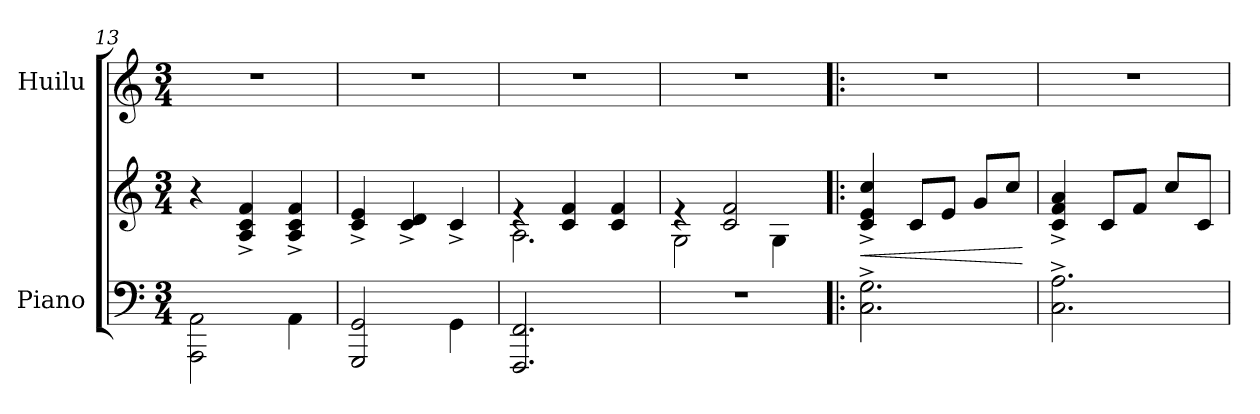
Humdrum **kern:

**kern	**kern	**dynam	**kern
*part2	*part2	*part2	*part1
*staff3	*staff2	*staff2/3	*staff1
*I"Piano	*	*	*I"Huilu
*I'Pno	*	*	*
!!LO:LB:g=z
*clefF4	*clefG2	*	*clefG2
*k[]	*k[]	*	*k[]
*M3/4	*M3/4	*	*M3/4
=13	=13	=13	=13
2AAA\ 2AA\	4r	.	2.r
.	4A/^ 4c/^ 4f/^	.	.
4AA\	4A/^ 4c/^ 4f/^	.	.
=14	=14	=14	=14
2GGG/ 2GG/	4c/^ 4e/^	.	2.r
.	4c/^ 4d/^	.	.
4GG\	4c^/	.	.
=15	=15	=15	=15
*	*^	*	*
2.FFF/ 2.FF/	4re	2.A\	.	2.r
.	4c/ 4f/	.	.	.
.	4c/ 4f/	.	.	.
=16	=16	=16	=16	=16
2.r	4re	2G\	.	2.r
.	2c/ 2f/	.	.	.
.	.	4G\	.	.
=17!|:	=17!|:	=17!|:	=17!|:	=17!|:
!	!	!	!LO:HP:b	!
*	*v	*v	*	*
2.C\^ 2.G\^	4c/^ 4e/^ 4cc/^	<	2.r
.	8c/L	.	.
.	8e/J	.	.
.	8g/L	.	.
.	8cc/J	.	.
.	.	[	.
=18	=18	=18	=18
2.C\^ 2.A\^	4c/^ 4f/^ 4a/^	.	2.r
.	8c/L	.	.
.	8f/J	.	.
.	8cc/L	.	.
.	8c/J	.	.
=	=	=	=
*-	*-	*-	*-
